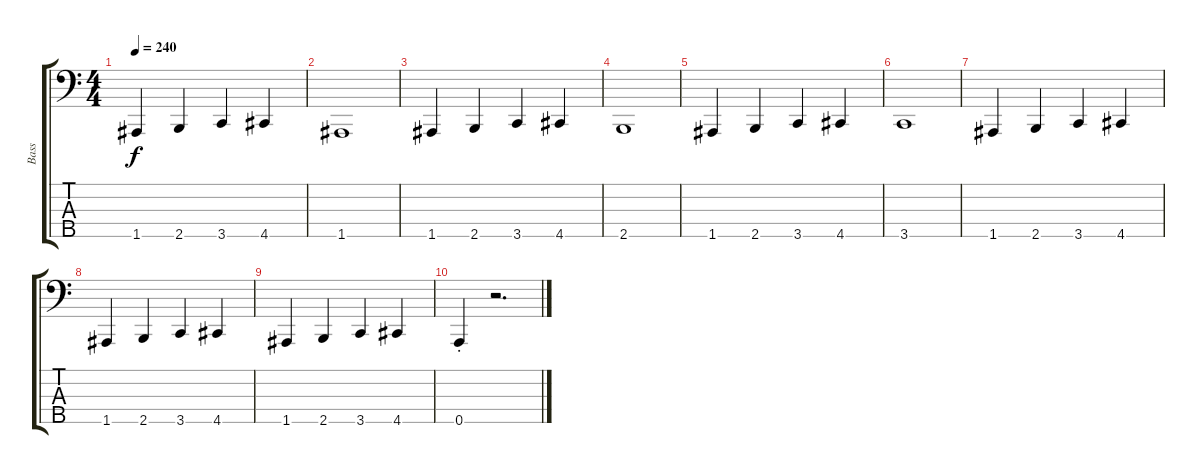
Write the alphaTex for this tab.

\track ("Bass" "Bass") {instrument electricbasspick}
\staff {score tabs}
\tuning (G2 D2 A1 E1 A0) {hide}
\ts (4 4)
\tempo 240
\clef f4
\ks c
1.5.4{dy f} 2.5.4 3.5.4 4.5.4 |
1.5.1 |
1.5.4 2.5.4 3.5.4 4.5.4 |
2.5.1 |
1.5.4 2.5.4 3.5.4 4.5.4 |
3.5.1 |
1.5.4 2.5.4 3.5.4 4.5.4 |
1.5.4 2.5.4 3.5.4 4.5.4 |
1.5.4 2.5.4 3.5.4 4.5.4 |
0.5{st}.4 r.2{d}
